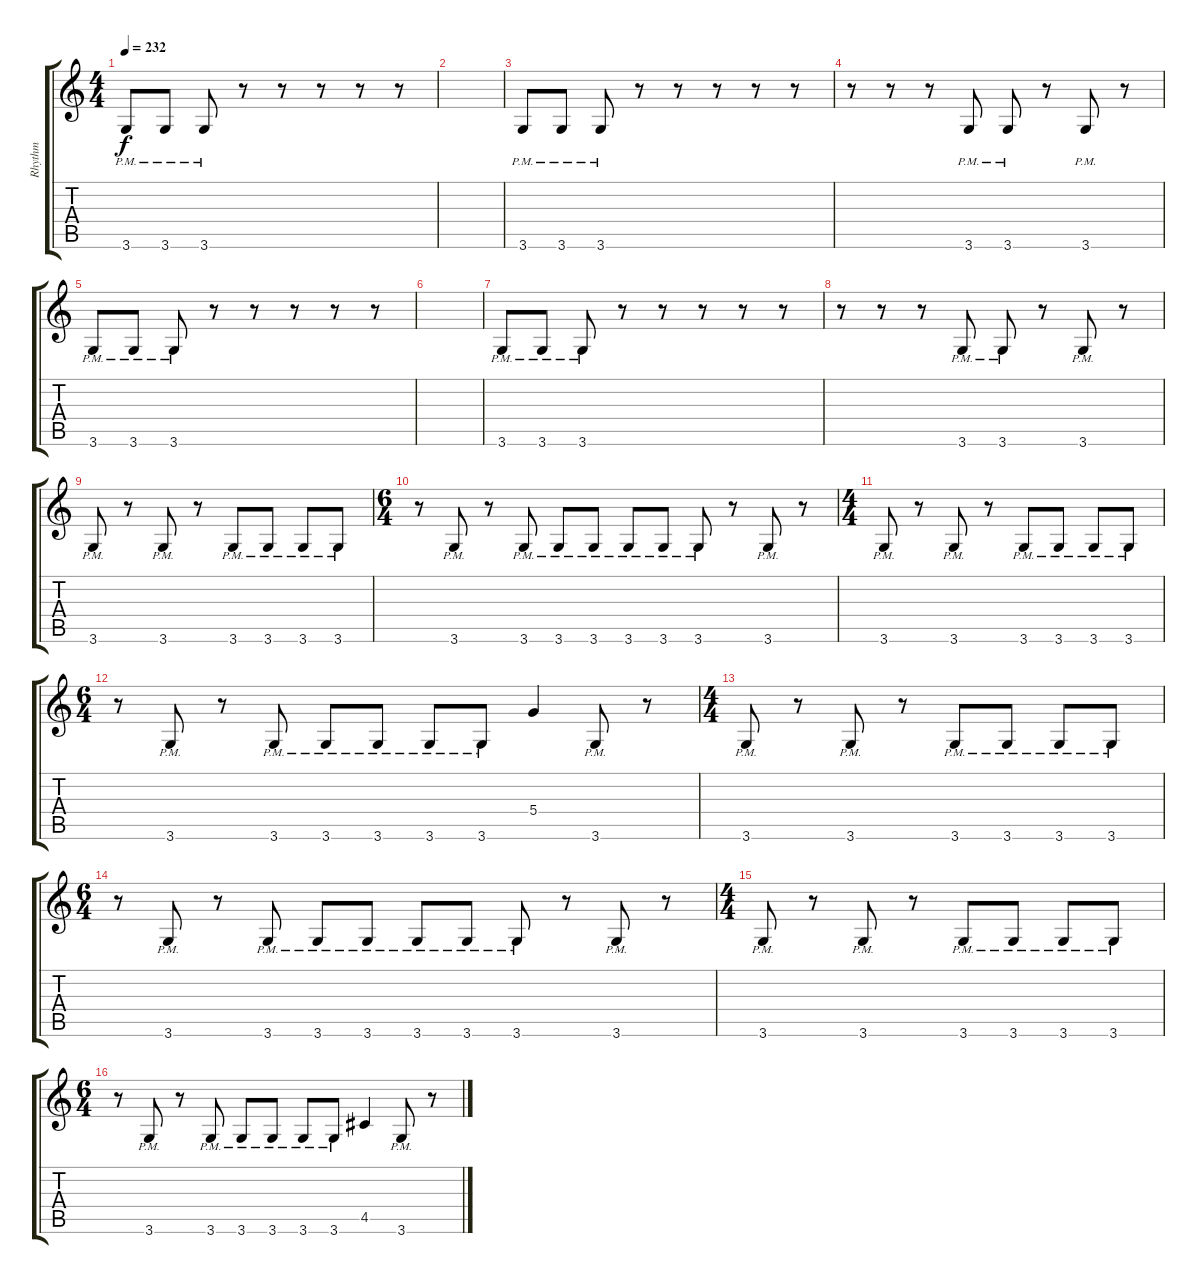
\track ("Rhythm" "Rhythm") {instrument distortionguitar}
\staff {score tabs}
\tuning (E4 B3 G3 D3 A2 E2) {hide}
\ts (4 4)
\tempo 232
\clef g2
\ks c
3.6{pm}.8{dy f} 3.6{pm}.8 3.6{pm}.8 r.8 r.8 r.8 r.8 r.8 |
|
3.6{pm}.8 3.6{pm}.8 3.6{pm}.8 r.8 r.8 r.8 r.8 r.8 |
r.8 r.8 r.8 3.6{pm}.8 3.6{pm}.8 r.8 3.6{pm}.8 r.8 |
3.6{pm}.8 3.6{pm}.8 3.6{pm}.8 r.8 r.8 r.8 r.8 r.8 |
|
3.6{pm}.8 3.6{pm}.8 3.6{pm}.8 r.8 r.8 r.8 r.8 r.8 |
r.8 r.8 r.8 3.6{pm}.8 3.6{pm}.8 r.8 3.6{pm}.8 r.8 |
3.6{pm}.8 r.8 3.6{pm}.8 r.8 3.6{pm}.8 3.6{pm}.8 3.6{pm}.8 3.6{pm}.8 |
\ts (6 4)
r.8 3.6{pm}.8 r.8 3.6{pm}.8 3.6{pm}.8 3.6{pm}.8 3.6{pm}.8 3.6{pm}.8 3.6{pm}.8 r.8 3.6{pm}.8 r.8 |
\ts (4 4)
3.6{pm}.8 r.8 3.6{pm}.8 r.8 3.6{pm}.8 3.6{pm}.8 3.6{pm}.8 3.6{pm}.8 |
\ts (6 4)
r.8 3.6{pm}.8 r.8 3.6{pm}.8 3.6{pm}.8 3.6{pm}.8 3.6{pm}.8 3.6{pm}.8 5.4.4 3.6{pm}.8 r.8 |
\ts (4 4)
3.6{pm}.8 r.8 3.6{pm}.8 r.8 3.6{pm}.8 3.6{pm}.8 3.6{pm}.8 3.6{pm}.8 |
\ts (6 4)
r.8 3.6{pm}.8 r.8 3.6{pm}.8 3.6{pm}.8 3.6{pm}.8 3.6{pm}.8 3.6{pm}.8 3.6{pm}.8 r.8 3.6{pm}.8 r.8 |
\ts (4 4)
3.6{pm}.8 r.8 3.6{pm}.8 r.8 3.6{pm}.8 3.6{pm}.8 3.6{pm}.8 3.6{pm}.8 |
\ts (6 4)
r.8 3.6{pm}.8 r.8 3.6{pm}.8 3.6{pm}.8 3.6{pm}.8 3.6{pm}.8 3.6{pm}.8 4.5.4 3.6{pm}.8 r.8
